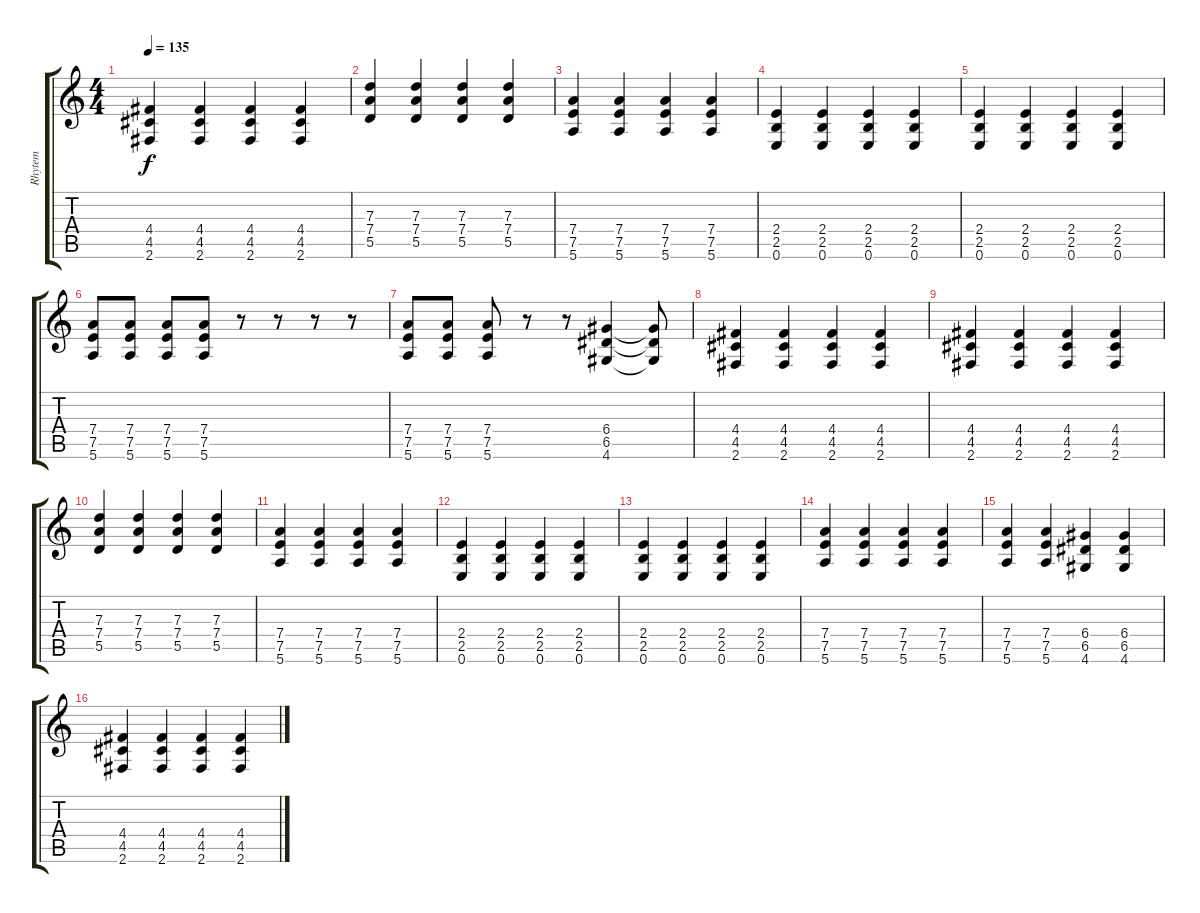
\track ("Rhytem" "Rhytem") {instrument overdrivenguitar}
\staff {score tabs}
\tuning (E4 B3 G3 D3 A2 E2) {hide}
\ts (4 4)
\tempo 135
\clef g2
\ks c
(4.4 4.5 2.6).4{dy f} (4.4 4.5 2.6).4 (4.4 4.5 2.6).4 (4.4 4.5 2.6).4 |
(7.3 7.4 5.5).4 (7.3 7.4 5.5).4 (7.3 7.4 5.5).4 (7.3 7.4 5.5).4 |
(7.4 7.5 5.6).4 (7.4 7.5 5.6).4 (7.4 7.5 5.6).4 (7.4 7.5 5.6).4 |
(2.4 2.5 0.6).4 (2.4 2.5 0.6).4 (2.4 2.5 0.6).4 (2.4 2.5 0.6).4 |
(2.4 2.5 0.6).4 (2.4 2.5 0.6).4 (2.4 2.5 0.6).4 (2.4 2.5 0.6).4 |
(7.4 7.5 5.6).8 (7.4 7.5 5.6).8 (7.4 7.5 5.6).8 (7.4 7.5 5.6).8 r.8 r.8 r.8 r.8 |
(7.4 7.5 5.6).8 (7.4 7.5 5.6).8 (7.4 7.5 5.6).8 r.8 r.8 (6.4 6.5 4.6).4 (6.4{t} 6.5{t} 4.6{t}).8 |
(4.4 4.5 2.6).4 (4.4 4.5 2.6).4 (4.4 4.5 2.6).4 (4.4 4.5 2.6).4 |
(4.4 4.5 2.6).4 (4.4 4.5 2.6).4 (4.4 4.5 2.6).4 (4.4 4.5 2.6).4 |
(7.3 7.4 5.5).4 (7.3 7.4 5.5).4 (7.3 7.4 5.5).4 (7.3 7.4 5.5).4 |
(7.4 7.5 5.6).4 (7.4 7.5 5.6).4 (7.4 7.5 5.6).4 (7.4 7.5 5.6).4 |
(2.4 2.5 0.6).4 (2.4 2.5 0.6).4 (2.4 2.5 0.6).4 (2.4 2.5 0.6).4 |
(2.4 2.5 0.6).4 (2.4 2.5 0.6).4 (2.4 2.5 0.6).4 (2.4 2.5 0.6).4 |
(7.4 7.5 5.6).4 (7.4 7.5 5.6).4 (7.4 7.5 5.6).4 (7.4 7.5 5.6).4 |
(7.4 7.5 5.6).4 (7.4 7.5 5.6).4 (6.4 6.5 4.6).4 (6.4 6.5 4.6).4 |
(4.4 4.5 2.6).4 (4.4 4.5 2.6).4 (4.4 4.5 2.6).4 (4.4 4.5 2.6).4
